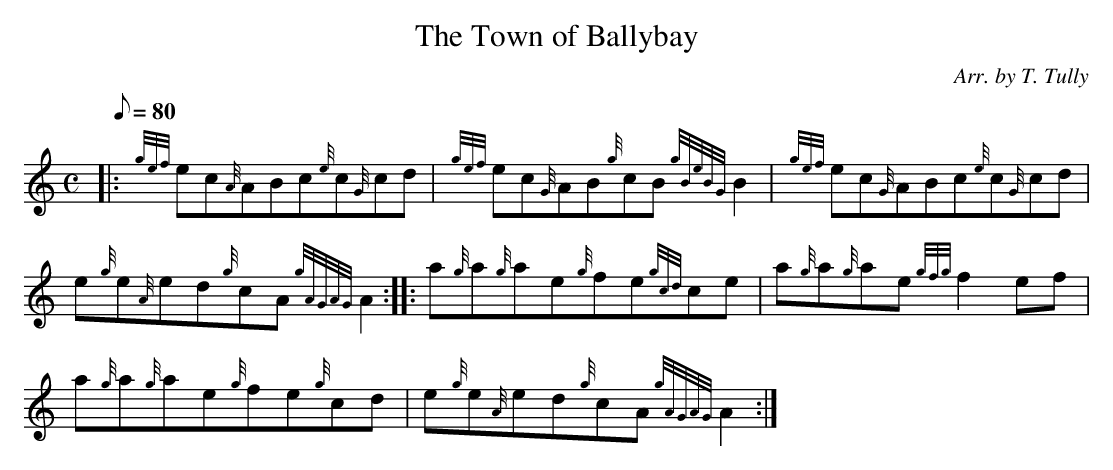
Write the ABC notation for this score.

X:1
T:The Town of Ballybay
M:C
L:1/8
Q:80
C:Arr. by T. Tully
K:HP
|: {gef}ec{A}ABc{e}c{G}cd | \
{gef}ec{G}AB{g}cB{gBeBG}B2 | \
{gef}ec{G}ABc{e}c{G}cd |
e{g}e{A}ed{g}cA{gAGAG}A2 :: \
a{g}a{g}ae{g}fe{gcd}ce | \
a{g}a{g}ae{gfg}f2ef |
a{g}a{g}ae{g}fe{g}cd | \
e{g}e{A}ed{g}cA{gAGAG}A2 :|
